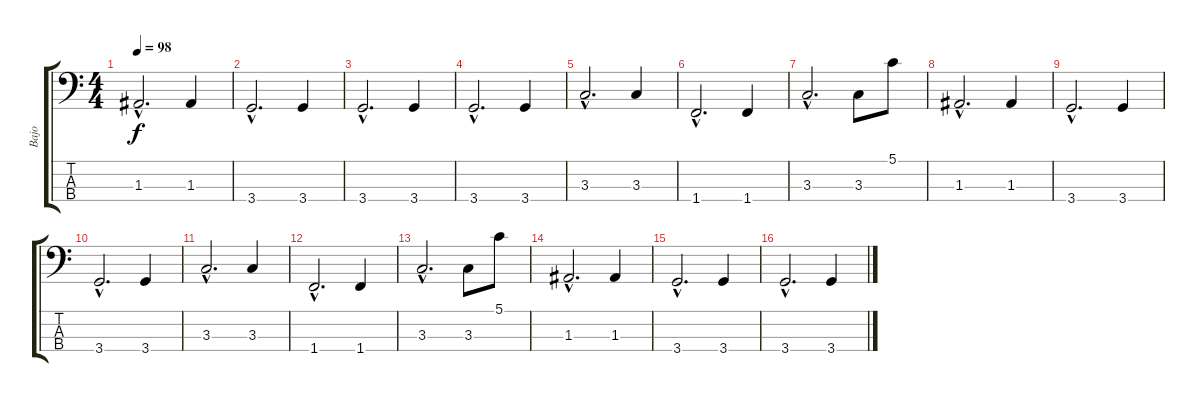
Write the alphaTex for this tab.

\track ("Bajo" "Bajo") {instrument electricbassfinger}
\staff {score tabs}
\tuning (G2 D2 A1 E1) {hide}
\ts (4 4)
\tempo 98
\clef f4
\ks c
1.3{hac}.2{d dy f} 1.3.4 |
3.4{hac}.2{d} 3.4.4 |
3.4{hac}.2{d} 3.4.4 |
3.4{hac}.2{d} 3.4.4 |
3.3{hac}.2{d} 3.3.4 |
1.4{hac}.2{d} 1.4.4 |
3.3{hac}.2{d} 3.3.8 5.1.8 |
1.3{hac}.2{d} 1.3.4 |
3.4{hac}.2{d} 3.4.4 |
3.4{hac}.2{d} 3.4.4 |
3.3{hac}.2{d} 3.3.4 |
1.4{hac}.2{d} 1.4.4 |
3.3{hac}.2{d} 3.3.8 5.1.8 |
1.3{hac}.2{d} 1.3.4 |
3.4{hac}.2{d} 3.4.4 |
3.4{hac}.2{d} 3.4.4
